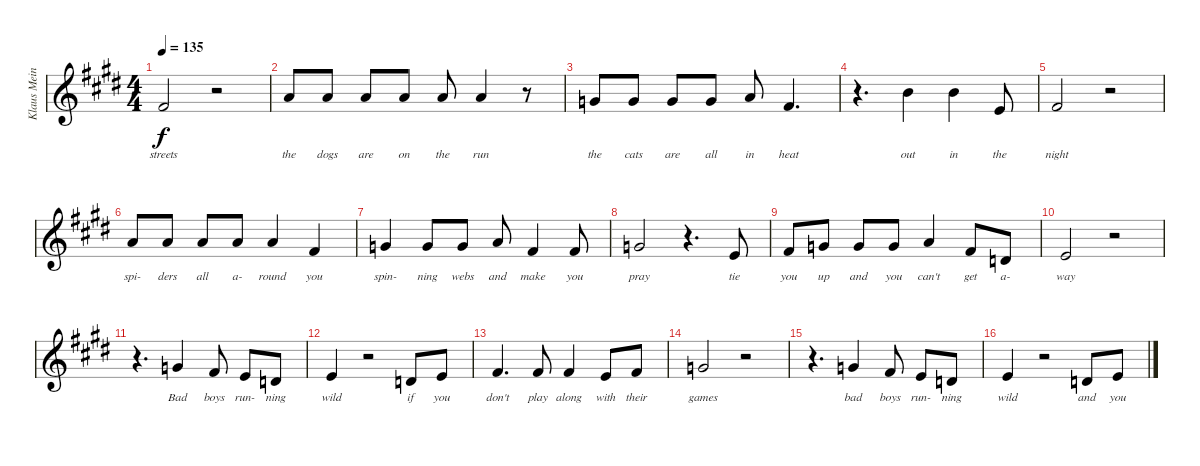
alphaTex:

\track ("Klaus Meine Vocals" "Klaus Mein") {instrument lead2sawtooth}
\staff {score}
\tuning (E4 B3 G3 D3 A2 E2) {hide}
\ts (4 4)
\tempo 135
\clef g2
\ks e
11.3.2{lyrics (0 "streets") lyrics (1 "") lyrics (2 "") lyrics (3 "") lyrics (4 "") dy f} r.2 |
14.3.8{lyrics (0 "the") lyrics (1 "") lyrics (2 "") lyrics (3 "") lyrics (4 "")} 14.3.8{lyrics (0 "dogs") lyrics (1 "") lyrics (2 "") lyrics (3 "") lyrics (4 "")} 14.3.8{lyrics (0 "are") lyrics (1 "") lyrics (2 "") lyrics (3 "") lyrics (4 "")} 14.3.8{lyrics (0 "on") lyrics (1 "") lyrics (2 "") lyrics (3 "") lyrics (4 "")} 14.3.8{lyrics (0 "the") lyrics (1 "") lyrics (2 "") lyrics (3 "") lyrics (4 "")} 14.3.4{lyrics (0 "run") lyrics (1 "") lyrics (2 "") lyrics (3 "") lyrics (4 "")} r.8 |
12.3.8{lyrics (0 "the") lyrics (1 "") lyrics (2 "") lyrics (3 "") lyrics (4 "")} 12.3.8{lyrics (0 "cats") lyrics (1 "") lyrics (2 "") lyrics (3 "") lyrics (4 "")} 12.3.8{lyrics (0 "are") lyrics (1 "") lyrics (2 "") lyrics (3 "") lyrics (4 "")} 12.3.8{lyrics (0 "all") lyrics (1 "") lyrics (2 "") lyrics (3 "") lyrics (4 "")} 14.3.8{lyrics (0 "in") lyrics (1 "") lyrics (2 "") lyrics (3 "") lyrics (4 "")} 11.3.4{d lyrics (0 "heat") lyrics (1 "") lyrics (2 "") lyrics (3 "") lyrics (4 "")} |
r.4{d} 12.2.4{lyrics (0 "out") lyrics (1 "") lyrics (2 "") lyrics (3 "") lyrics (4 "")} 12.2.4{lyrics (0 "in") lyrics (1 "") lyrics (2 "") lyrics (3 "") lyrics (4 "")} 14.4.8{lyrics (0 "the") lyrics (1 "") lyrics (2 "") lyrics (3 "") lyrics (4 "")} |
11.3.2{lyrics (0 "night") lyrics (1 "") lyrics (2 "") lyrics (3 "") lyrics (4 "")} r.2 |
14.3.8{lyrics (0 "spi-") lyrics (1 "") lyrics (2 "") lyrics (3 "") lyrics (4 "")} 14.3.8{lyrics (0 "ders") lyrics (1 "") lyrics (2 "") lyrics (3 "") lyrics (4 "")} 14.3.8{lyrics (0 "all") lyrics (1 "") lyrics (2 "") lyrics (3 "") lyrics (4 "")} 14.3.8{lyrics (0 "a-") lyrics (1 "") lyrics (2 "") lyrics (3 "") lyrics (4 "")} 14.3.4{lyrics (0 "round") lyrics (1 "") lyrics (2 "") lyrics (3 "") lyrics (4 "")} 11.3.4{lyrics (0 "you") lyrics (1 "") lyrics (2 "") lyrics (3 "") lyrics (4 "")} |
12.3.4{lyrics (0 "spin-") lyrics (1 "") lyrics (2 "") lyrics (3 "") lyrics (4 "")} 12.3.8{lyrics (0 "ning") lyrics (1 "") lyrics (2 "") lyrics (3 "") lyrics (4 "")} 12.3.8{lyrics (0 "webs") lyrics (1 "") lyrics (2 "") lyrics (3 "") lyrics (4 "")} 14.3.8{lyrics (0 "and") lyrics (1 "") lyrics (2 "") lyrics (3 "") lyrics (4 "")} 11.3.4{lyrics (0 "make") lyrics (1 "") lyrics (2 "") lyrics (3 "") lyrics (4 "")} 11.3.8{lyrics (0 "you") lyrics (1 "") lyrics (2 "") lyrics (3 "") lyrics (4 "")} |
12.3.2{lyrics (0 "pray") lyrics (1 "") lyrics (2 "") lyrics (3 "") lyrics (4 "")} r.4{d} 14.4.8{lyrics (0 "tie") lyrics (1 "") lyrics (2 "") lyrics (3 "") lyrics (4 "")} |
11.3.8{lyrics (0 "you") lyrics (1 "") lyrics (2 "") lyrics (3 "") lyrics (4 "")} 12.3.8{lyrics (0 "up") lyrics (1 "") lyrics (2 "") lyrics (3 "") lyrics (4 "")} 12.3.8{lyrics (0 "and") lyrics (1 "") lyrics (2 "") lyrics (3 "") lyrics (4 "")} 12.3.8{lyrics (0 "you") lyrics (1 "") lyrics (2 "") lyrics (3 "") lyrics (4 "")} 14.3.4{lyrics (0 "can't") lyrics (1 "") lyrics (2 "") lyrics (3 "") lyrics (4 "")} 11.3.8{lyrics (0 "get") lyrics (1 "") lyrics (2 "") lyrics (3 "") lyrics (4 "")} 12.4.8{lyrics (0 "a-") lyrics (1 "") lyrics (2 "") lyrics (3 "") lyrics (4 "")} |
14.4.2{lyrics (0 "way") lyrics (1 "") lyrics (2 "") lyrics (3 "") lyrics (4 "")} r.2 |
r.4{d} 12.3.4{lyrics (0 "Bad") lyrics (1 "") lyrics (2 "") lyrics (3 "") lyrics (4 "")} 11.3.8{lyrics (0 "boys") lyrics (1 "") lyrics (2 "") lyrics (3 "") lyrics (4 "")} 14.4.8{lyrics (0 "run-") lyrics (1 "") lyrics (2 "") lyrics (3 "") lyrics (4 "")} 12.4.8{lyrics (0 "ning") lyrics (1 "") lyrics (2 "") lyrics (3 "") lyrics (4 "")} |
14.4.4{lyrics (0 "wild") lyrics (1 "") lyrics (2 "") lyrics (3 "") lyrics (4 "")} r.2 12.4.8{lyrics (0 "if") lyrics (1 "") lyrics (2 "") lyrics (3 "") lyrics (4 "")} 14.4.8{lyrics (0 "you") lyrics (1 "") lyrics (2 "") lyrics (3 "") lyrics (4 "")} |
11.3.4{d lyrics (0 "don't") lyrics (1 "") lyrics (2 "") lyrics (3 "") lyrics (4 "")} 11.3.8{lyrics (0 "play") lyrics (1 "") lyrics (2 "") lyrics (3 "") lyrics (4 "")} 11.3.4{lyrics (0 "along") lyrics (1 "") lyrics (2 "") lyrics (3 "") lyrics (4 "")} 14.4.8{lyrics (0 "with") lyrics (1 "") lyrics (2 "") lyrics (3 "") lyrics (4 "")} 11.3.8{lyrics (0 "their") lyrics (1 "") lyrics (2 "") lyrics (3 "") lyrics (4 "")} |
12.3.2{lyrics (0 "games") lyrics (1 "") lyrics (2 "") lyrics (3 "") lyrics (4 "")} r.2 |
r.4{d} 12.3.4{lyrics (0 "bad") lyrics (1 "") lyrics (2 "") lyrics (3 "") lyrics (4 "")} 11.3.8{lyrics (0 "boys") lyrics (1 "") lyrics (2 "") lyrics (3 "") lyrics (4 "")} 14.4.8{lyrics (0 "run-") lyrics (1 "") lyrics (2 "") lyrics (3 "") lyrics (4 "")} 12.4.8{lyrics (0 "ning") lyrics (1 "") lyrics (2 "") lyrics (3 "") lyrics (4 "")} |
14.4.4{lyrics (0 "wild") lyrics (1 "") lyrics (2 "") lyrics (3 "") lyrics (4 "")} r.2 12.4.8{lyrics (0 "and") lyrics (1 "") lyrics (2 "") lyrics (3 "") lyrics (4 "")} 14.4.8{lyrics (0 "you") lyrics (1 "") lyrics (2 "") lyrics (3 "") lyrics (4 "")}
